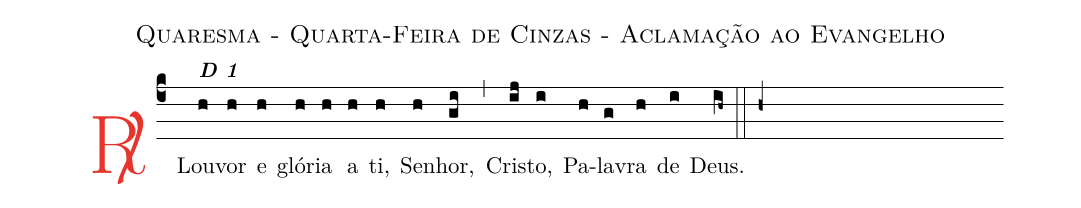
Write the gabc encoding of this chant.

name: Quaresma - Quarta-Feira de Cinzas - Aclamação ao Evangelho;
%%
(c4)

<c><sp>R/</sp>.</c>() Lou<alt>\textbf{D 1}</alt>(h)vor(h) e(h) gló(h)ria(h) a(h) ti,(h) Se(h)nhor,(gi) (,)
Cris(ij)to,(i) Pa(h)la(g)vra(h) de(i) Deus.(ih~)

(::)

(h+)
